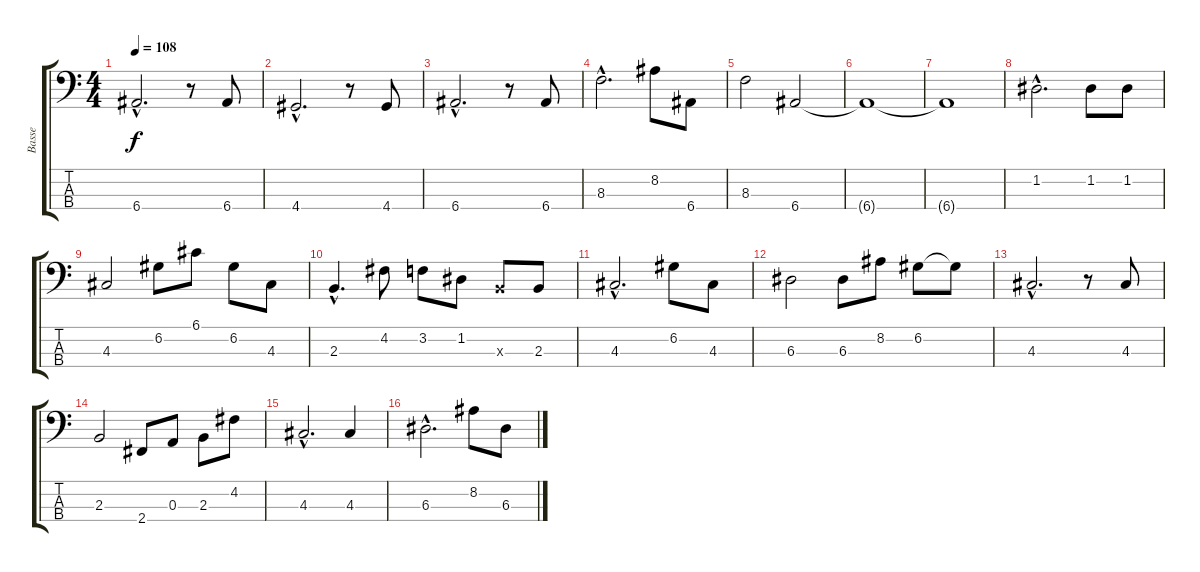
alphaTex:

\track ("Basse" "Basse") {instrument fretlessbass}
\staff {score tabs}
\tuning (G2 D2 A1 E1) {hide}
\ts (4 4)
\tempo 108
\clef f4
\ks c
6.4{hac}.2{d dy f} r.8 6.4.8 |
4.4{hac}.2{d} r.8 4.4.8 |
6.4{hac}.2{d} r.8 6.4.8 |
8.3{hac}.2{d} 8.2.8 6.4.8 |
8.3.2 6.4.2 |
6.4{t}.1 |
6.4{t}.1 |
1.2{hac}.2{d} 1.2.8 1.2.8 |
4.3.2 6.2.8 6.1.8 6.2.8 4.3.8 |
2.3{hac}.4{d} 4.2.8 3.2.8 1.2.8 2.3{x}.8 2.3.8 |
4.3{hac}.2{d} 6.2.8 4.3.8 |
6.3.2 6.3.8 8.2.8 6.2.8 6.2{t}.8 |
4.3{hac}.2{d} r.8 4.3.8 |
2.3.2 2.4.8 0.3.8 2.3.8 4.2.8 |
4.3{hac}.2{d} 4.3.4 |
6.3{hac}.2{d} 8.2.8 6.3.8
